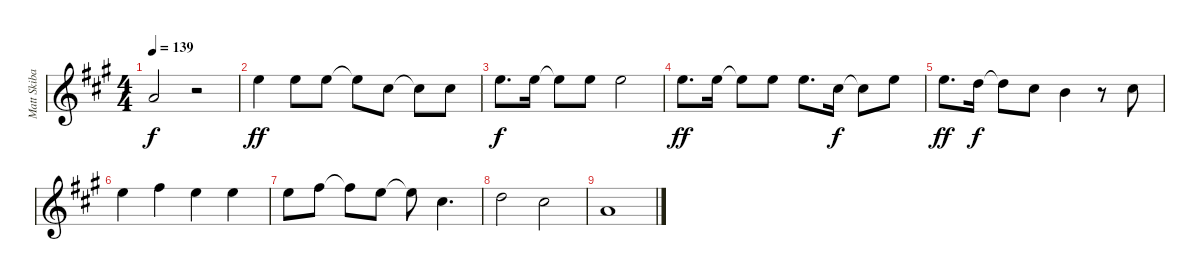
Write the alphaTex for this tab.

\track ("Matt Skiba - Vocals" "Matt Skiba") {instrument overdrivenguitar}
\staff {score}
\tuning (E4 B3 G3 D3 A2 E2) {hide}
\ts (4 4)
\tempo 139
\clef g2
\ks a
2.3.2{dy f} r.2 |
0.1.4{dy ff} 0.1.8 0.1.8 0.1{t}.8 2.2.8 2.2{t}.8 2.2.8 |
0.1.8{d dy f} 0.1.16 0.1{t}.8 0.1.8 0.1.2 |
0.1.8{d dy ff} 0.1.16 0.1{t}.8 0.1.8 0.1.8{d} 2.2.16{dy f} 2.2{t}.8 0.1.8 |
0.1.8{d dy ff} 3.2.16{dy f} 3.2{t}.8 2.2.8 4.3.4 r.8 2.2.8 |
0.1.4 2.1.4 0.1.4 0.1.4 |
5.2.8 2.1.8 2.1{t}.8 0.1.8 0.1{t}.8 11.4.4{d} |
3.2.2 2.2.2 |
2.3.1
